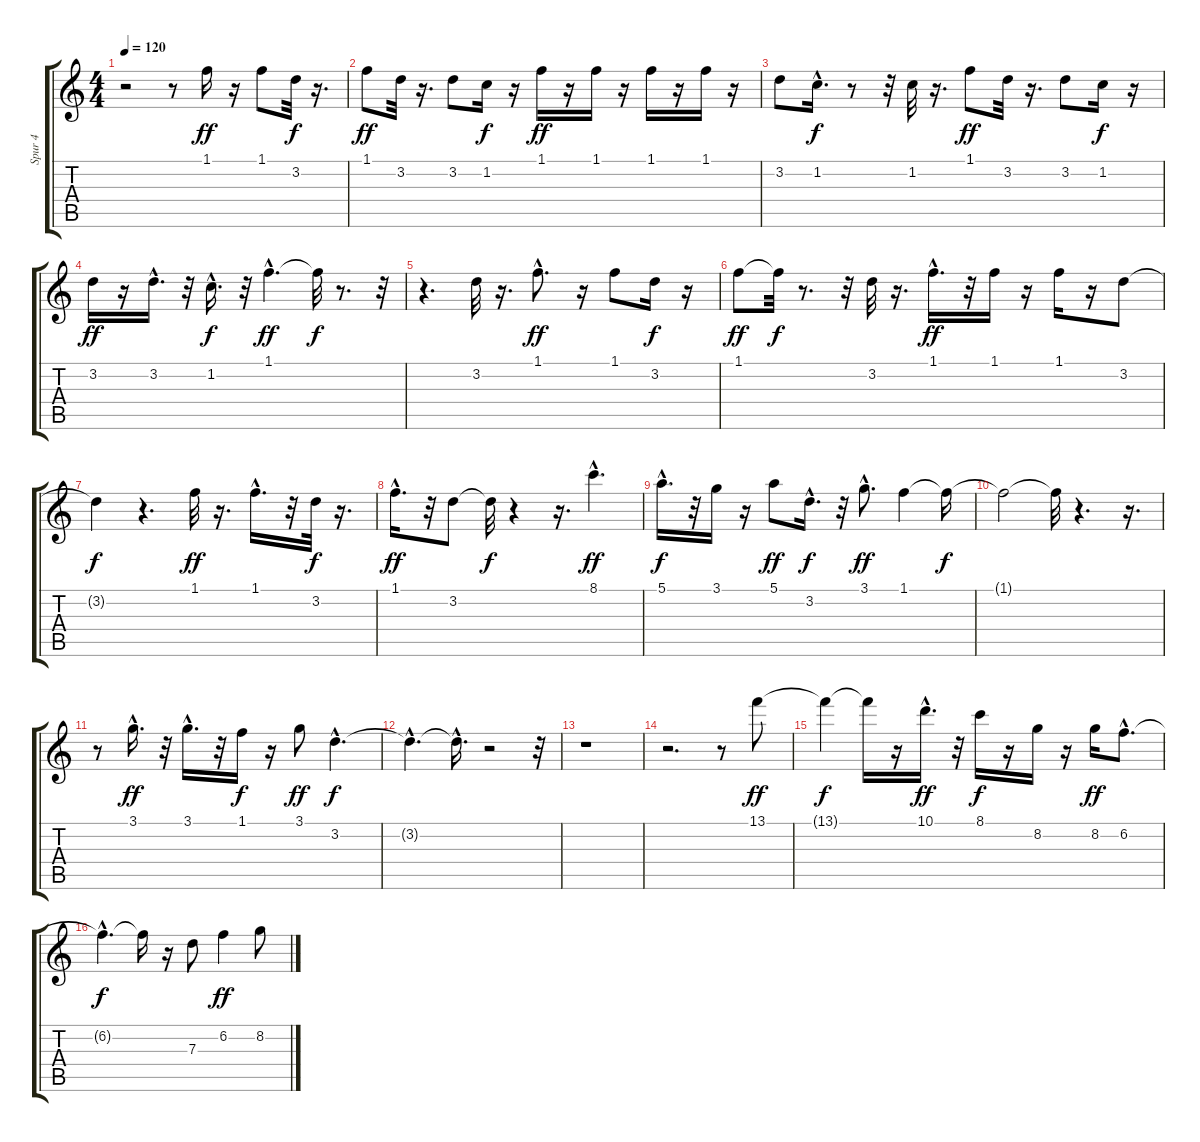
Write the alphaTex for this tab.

\track ("Spur 4" "Spur 4") {instrument synthbass2}
\staff {score tabs}
\tuning (E4 B3 G3 D3 A2 E2) {hide}
\ts (4 4)
\tempo 120
\clef g2
\ks c
r.2{dy ff} r.8 1.1.16 r.16 1.1.8 3.2.32{dy f} r.16{d} |
1.1.8{dy ff} 3.2.32 r.16{d} 3.2.8 1.2.16{dy f} r.16 1.1.16{dy ff} r.16 1.1.16 r.16 1.1.16 r.16 1.1.16 r.16 |
3.2.8 1.2{hac}.16{d dy f} r.8 r.32 1.2.32 r.16{d} 1.1.8{dy ff} 3.2.32 r.16{d} 3.2.8 1.2.16{dy f} r.16 |
3.2.16{dy ff} r.16 3.2{hac}.16{d} r.32 1.2{hac}.16{d dy f} r.32 1.1{hac}.4{d dy ff} 1.1{t}.32{dy f} r.8{d} r.32 |
r.4{d} 3.2.32 r.16{d} 1.1{hac}.8{d dy ff} r.16 1.1.8 3.2.16{dy f} r.16 |
1.1.8{dy ff} 1.1{t}.32{dy f} r.8{d} r.32 3.2.32 r.16{d} 1.1{hac}.16{d dy ff} r.32 1.1.16 r.16 1.1.16 r.16 3.2.8 |
3.2{t}.4{dy f} r.4{d} 1.1.32{dy ff} r.16{d} 1.1{hac}.16{d} r.32 3.2.32{dy f} r.16{d} |
1.1{hac}.16{d dy ff} r.32 3.2.8 3.2{t}.32{dy f} r.4 r.16{d} 8.1{hac}.4{d dy ff} |
5.1{hac}.16{d dy f} r.32 3.1.16 r.16 5.1.8{dy ff} 3.2{hac}.16{d dy f} r.32 3.1{hac}.8{d dy ff} 1.1.4 1.1{t}.16{dy f} |
1.1{t}.2 1.1{t}.32 r.4{d} r.16{d} |
r.8 3.1{hac}.16{d dy ff} r.32 3.1{hac}.16{d} r.32 1.1.16{dy f} r.16 3.1.8{dy ff} 3.2{hac}.4{d dy f} |
3.2{hac t}.4{d} 3.2{hac t}.16{d} r.2 r.32 |
r.1 |
r.2{d} r.8 13.1.8{dy ff} |
13.1{t}.4{dy f} 13.1{t}.16 r.16 10.1{hac}.16{d dy ff} r.32 8.1.16{dy f} r.16 8.2.16 r.16 8.2.16{dy ff} 6.2{hac}.8{d} |
6.2{hac t}.4{d dy f} 6.2{t}.16 r.16 7.3.8 6.2.4{dy ff} 8.2.8
